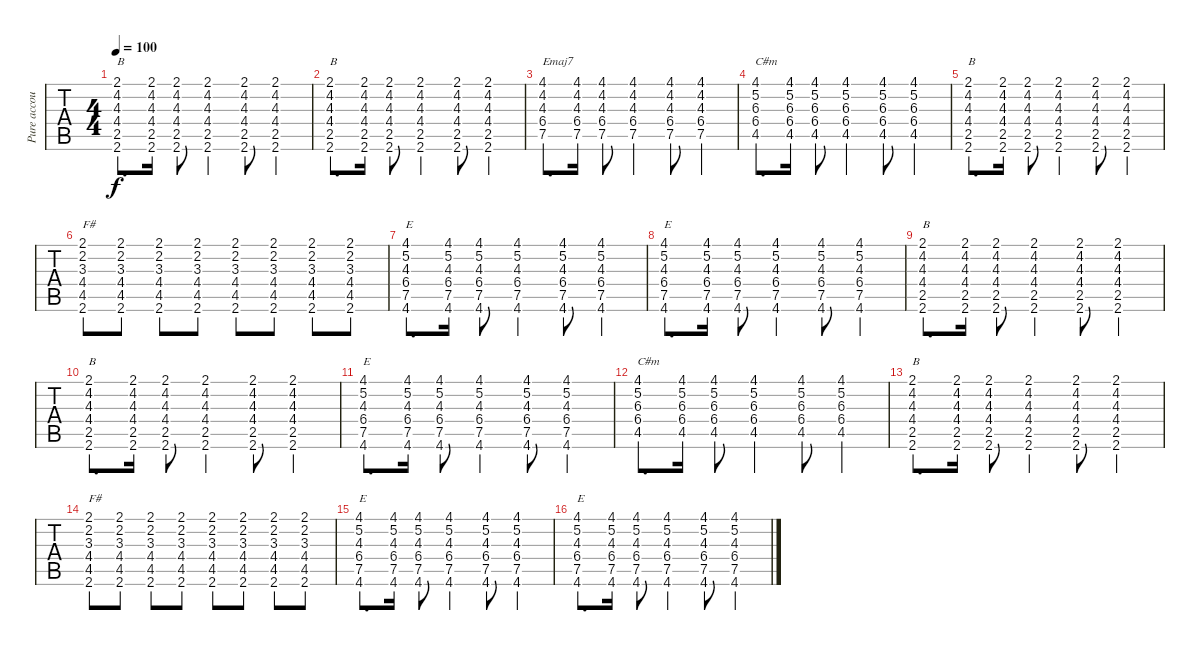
\track ("Pure accoustic" "Pure accou") {instrument acousticguitarsteel}
\staff {tabs}
\tuning (E4 B3 G3 D3 A2 E2) {hide}
\ts (4 4)
\tempo 100
\clef g2
\ks c
(2.1 4.2 4.3 4.4 2.5 2.6).8{d txt "B" dy f} (2.1 4.2 4.3 4.4 2.5 2.6).16 (2.1 4.2 4.3 4.4 2.5 2.6).8 (2.1 4.2 4.3 4.4 2.5 2.6).4 (2.1 4.2 4.3 4.4 2.5 2.6).8 (2.1 4.2 4.3 4.4 2.5 2.6).4 |
(2.1 4.2 4.3 4.4 2.5 2.6).8{d txt "B"} (2.1 4.2 4.3 4.4 2.5 2.6).16 (2.1 4.2 4.3 4.4 2.5 2.6).8 (2.1 4.2 4.3 4.4 2.5 2.6).4 (2.1 4.2 4.3 4.4 2.5 2.6).8 (2.1 4.2 4.3 4.4 2.5 2.6).4 |
(4.1 4.2 4.3 6.4 7.5).8{d txt "Emaj7"} (4.1 4.2 4.3 6.4 7.5).16 (4.1 4.2 4.3 6.4 7.5).8 (4.1 4.2 4.3 6.4 7.5).4 (4.1 4.2 4.3 6.4 7.5).8 (4.1 4.2 4.3 6.4 7.5).4 |
(4.1 5.2 6.3 6.4 4.5).8{d txt "C#m"} (4.1 5.2 6.3 6.4 4.5).16 (4.1 5.2 6.3 6.4 4.5).8 (4.1 5.2 6.3 6.4 4.5).4 (4.1 5.2 6.3 6.4 4.5).8 (4.1 5.2 6.3 6.4 4.5).4 |
(2.1 4.2 4.3 4.4 2.5 2.6).8{d txt "B"} (2.1 4.2 4.3 4.4 2.5 2.6).16 (2.1 4.2 4.3 4.4 2.5 2.6).8 (2.1 4.2 4.3 4.4 2.5 2.6).4 (2.1 4.2 4.3 4.4 2.5 2.6).8 (2.1 4.2 4.3 4.4 2.5 2.6).4 |
(2.1 2.2 3.3 4.4 4.5 2.6).8{txt "F#"} (2.1 2.2 3.3 4.4 4.5 2.6).8 (2.1 2.2 3.3 4.4 4.5 2.6).8 (2.1 2.2 3.3 4.4 4.5 2.6).8 (2.1 2.2 3.3 4.4 4.5 2.6).8 (2.1 2.2 3.3 4.4 4.5 2.6).8 (2.1 2.2 3.3 4.4 4.5 2.6).8 (2.1 2.2 3.3 4.4 4.5 2.6).8 |
(4.1 5.2 4.3 6.4 7.5 4.6).8{d txt "E"} (4.1 5.2 4.3 6.4 7.5 4.6).16 (4.1 5.2 4.3 6.4 7.5 4.6).8 (4.1 5.2 4.3 6.4 7.5 4.6).4 (4.1 5.2 4.3 6.4 7.5 4.6).8 (4.1 5.2 4.3 6.4 7.5 4.6).4 |
(4.1 5.2 4.3 6.4 7.5 4.6).8{d txt "E"} (4.1 5.2 4.3 6.4 7.5 4.6).16 (4.1 5.2 4.3 6.4 7.5 4.6).8 (4.1 5.2 4.3 6.4 7.5 4.6).4 (4.1 5.2 4.3 6.4 7.5 4.6).8 (4.1 5.2 4.3 6.4 7.5 4.6).4 |
(2.1 4.2 4.3 4.4 2.5 2.6).8{d txt "B"} (2.1 4.2 4.3 4.4 2.5 2.6).16 (2.1 4.2 4.3 4.4 2.5 2.6).8 (2.1 4.2 4.3 4.4 2.5 2.6).4 (2.1 4.2 4.3 4.4 2.5 2.6).8 (2.1 4.2 4.3 4.4 2.5 2.6).4 |
(2.1 4.2 4.3 4.4 2.5 2.6).8{d txt "B"} (2.1 4.2 4.3 4.4 2.5 2.6).16 (2.1 4.2 4.3 4.4 2.5 2.6).8 (2.1 4.2 4.3 4.4 2.5 2.6).4 (2.1 4.2 4.3 4.4 2.5 2.6).8 (2.1 4.2 4.3 4.4 2.5 2.6).4 |
(4.1 5.2 4.3 6.4 7.5 4.6).8{d txt "E"} (4.1 5.2 4.3 6.4 7.5 4.6).16 (4.1 5.2 4.3 6.4 7.5 4.6).8 (4.1 5.2 4.3 6.4 7.5 4.6).4 (4.1 5.2 4.3 6.4 7.5 4.6).8 (4.1 5.2 4.3 6.4 7.5 4.6).4 |
(4.1 5.2 6.3 6.4 4.5).8{d txt "C#m"} (4.1 5.2 6.3 6.4 4.5).16 (4.1 5.2 6.3 6.4 4.5).8 (4.1 5.2 6.3 6.4 4.5).4 (4.1 5.2 6.3 6.4 4.5).8 (4.1 5.2 6.3 6.4 4.5).4 |
(2.1 4.2 4.3 4.4 2.5 2.6).8{d txt "B"} (2.1 4.2 4.3 4.4 2.5 2.6).16 (2.1 4.2 4.3 4.4 2.5 2.6).8 (2.1 4.2 4.3 4.4 2.5 2.6).4 (2.1 4.2 4.3 4.4 2.5 2.6).8 (2.1 4.2 4.3 4.4 2.5 2.6).4 |
(2.1 2.2 3.3 4.4 4.5 2.6).8{txt "F#"} (2.1 2.2 3.3 4.4 4.5 2.6).8 (2.1 2.2 3.3 4.4 4.5 2.6).8 (2.1 2.2 3.3 4.4 4.5 2.6).8 (2.1 2.2 3.3 4.4 4.5 2.6).8 (2.1 2.2 3.3 4.4 4.5 2.6).8 (2.1 2.2 3.3 4.4 4.5 2.6).8 (2.1 2.2 3.3 4.4 4.5 2.6).8 |
(4.1 5.2 4.3 6.4 7.5 4.6).8{d txt "E"} (4.1 5.2 4.3 6.4 7.5 4.6).16 (4.1 5.2 4.3 6.4 7.5 4.6).8 (4.1 5.2 4.3 6.4 7.5 4.6).4 (4.1 5.2 4.3 6.4 7.5 4.6).8 (4.1 5.2 4.3 6.4 7.5 4.6).4 |
(4.1 5.2 4.3 6.4 7.5 4.6).8{d txt "E"} (4.1 5.2 4.3 6.4 7.5 4.6).16 (4.1 5.2 4.3 6.4 7.5 4.6).8 (4.1 5.2 4.3 6.4 7.5 4.6).4 (4.1 5.2 4.3 6.4 7.5 4.6).8 (4.1 5.2 4.3 6.4 7.5 4.6).4
